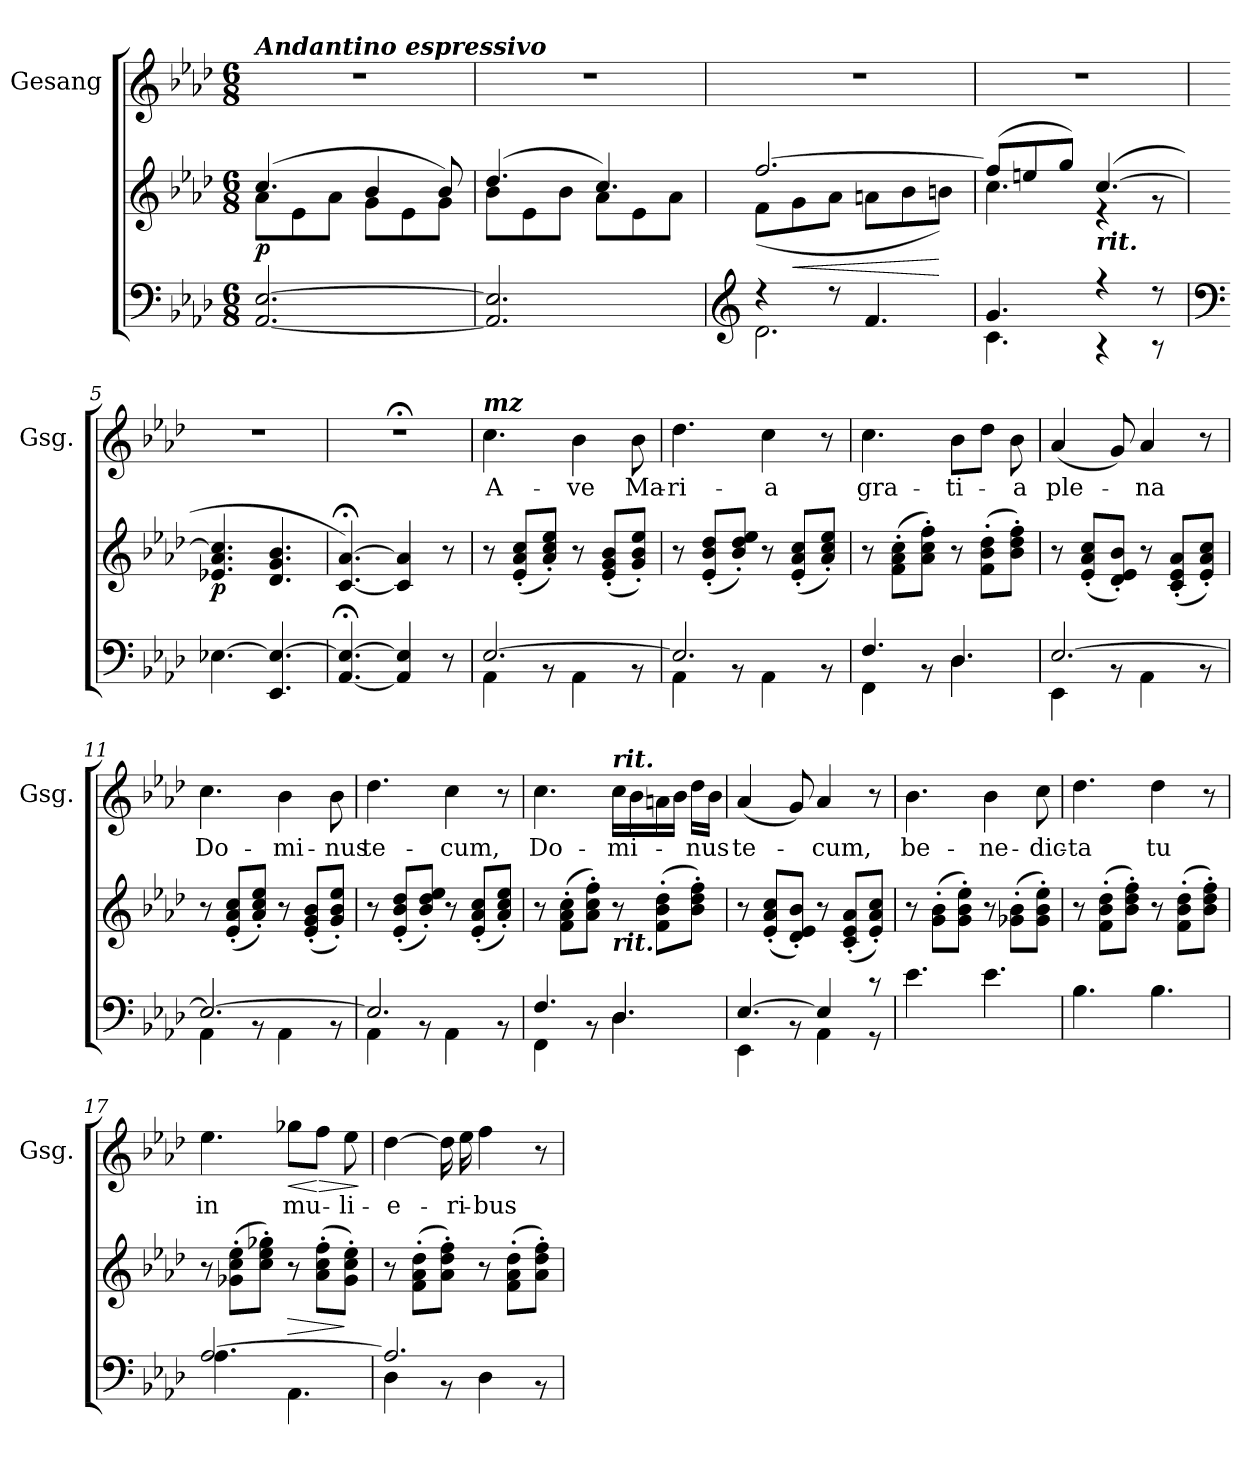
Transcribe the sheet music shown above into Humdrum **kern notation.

**kern	**kern	**dynam	**kern	**text	**dynam
*part2	*part2	*part2	*part1	*part1	*part1
*staff3	*staff2	*staff2/3	*staff1	*staff1	*staff1
*	*	*	*I"Gesang	*	*
*	*	*	*I'Gsg.	*	*
*clefF4	*clefG2	*	*clefG2	*	*
*k[b-e-a-d-]	*k[b-e-a-d-]	*	*k[b-e-a-d-]	*	*
*A-:	*A-:	*	*A-:	*	*
*M6/8	*M6/8	*	*M6/8	*	*
=1	=1	=1	=1	=1	=1
*	*^	*	*	*	*
!	!	!	!	!LO:TX:a:Bi:t=Andantino espressivo	!	!
!	!	!	!LO:DY:b	!	!	!
[2.AA-/ [2.E-/	(4.cc/	8a-\L	p	2.r	.	.
.	.	8e-\	.	.	.	.
.	.	8a-\J	.	.	.	.
.	4b-/	8g\L	.	.	.	.
.	.	8e-\	.	.	.	.
.	8b-/)	8g\J	.	.	.	.
=2	=2	=2	=2	=2	=2	=2
2.AA-/] 2.E-/]	(4.dd-/	8b-\L	.	2.r	.	.
.	.	8e-\	.	.	.	.
.	.	8b-\J	.	.	.	.
.	4.cc/)	8a-\L	.	.	.	.
.	.	8e-\	.	.	.	.
.	.	8a-\J	.	.	.	.
=3	=3	=3	=3	=3	=3	=3
*clefG2	*	*	*	*	*	*
*^	*	*	*	*	*	*
4rcc	2.d-\	[>2.ff/	(>8f\L	.	2.r	.	.
!	!	!	!	!LO:HP:b	!	!	!
.	.	.	8g\	<	.	.	.
8r	.	.	8a-\J	.	.	.	.
4.f/	.	.	8an\L	.	.	.	.
.	.	.	8b-\	.	.	.	.
.	.	.	8bn\J)	[	.	.	.
=4	=4	=4	=4	=4	=4	=4	=4
4.g/	4.c\	(>8ff/L]	4.cc\	.	2.r	.	.
.	.	8een/	.	.	.	.	.
.	.	8gg/J)	.	.	.	.	.
!	!	!LO:TX:b:Bi:t=rit.	!	!	!	!	!
4r	4r	([>4.cc/	4re	.	.	.	.
8r	8r	.	8rf	.	.	.	.
*v	*v	*	*	*	*	*	*
*	*v	*v	*	*	*	*
=5	=5	=5	=5	=5	=5
*clefF4	*	*	*	*	*
*^	*^	*	*	*	*
!	!	!	!	!LO:DY:b	!	!	!
*v	*v	*	*	*	*	*	*
*	*v	*v	*	*	*	*
[4.E-X\	4.e-X/ 4.a-/ 4.cc/]	p	2.r	.	.
4.EE-/ 4.E-/_	4.d-/ 4.g/ 4.b-/	.	.	.	.
=6	=6	=6	=6	=6	=6
!	!	!	!LO:N:vis=1	!	!
[4.AA-/;< 4.E-/_;<	[4.c/;< [4.a-/;<)	.	2.r;<	.	.
4AA-/] 4E-/]	4c/] 4a-/]	.	.	.	.
8r	8r	.	.	.	.
!!LO:LB:g=z
=7	=7	=7	=7	=7	=7
*^	*	*	*	*	*
!	!	!	!	!LO:TX:a:Bi:t=mz	!	!
!	!	!	!	!	!LO:LY:b	!
[>2.E-/	4AA-\	8r	.	4.cc\	A-	.
.	.	(<8e-/'< 8a-/'< 8cc/'<L	.	.	.	.
.	8rAA	8a-/'< 8cc/'< 8ee-/'<J)	.	.	.	.
!	!	!	!	!	!LO:LY:b	!
.	4AA-\	8r	.	4b-\	-ve	.
.	.	(<8e-/'< 8g/'< 8b-/'<L	.	.	.	.
!	!	!	!	!	!LO:LY:b	!
.	8rAA	8g/'< 8b-/'< 8ee-/'<J)	.	8b-\	Ma-	.
=8	=8	=8	=8	=8	=8	=8
!	!	!	!	!	!LO:LY:b	!
2.E-/]	4AA-\	8r	.	4.dd-\	-ri-	.
.	.	(<8e-/'< 8b-/'< 8dd-/'<L	.	.	.	.
.	8rAA	8b-/'< 8dd-/'< 8ee-/'<J)	.	.	.	.
!	!	!	!	!	!LO:LY:b	!
.	4AA-\	8r	.	4cc\	-a	.
.	.	(<8e-/'< 8a-/'< 8cc/'<L	.	.	.	.
.	8rAA	8a-/'< 8cc/'< 8ee-/'<J)	.	8r	.	.
=9	=9	=9	=9	=9	=9	=9
!	!	!	!	!	!LO:LY:b	!
4.F/	4FF\	8r	.	4.cc\	gra-	.
.	.	(>8f\'> 8a-\'> 8cc\'>L	.	.	.	.
.	8rAA	8a-\'> 8cc\'> 8ff\'>J)	.	.	.	.
!	!	!	!	!	!LO:LY:b	!
4.D-/	4.D-\	8r	.	8b-\L	-ti-	.
.	.	(>8f\'> 8b-\'> 8dd-\'>L	.	8dd-\J	.	.
!	!	!	!	!	!LO:LY:b	!
.	.	8b-\'> 8dd-\'> 8ff\'>J)	.	8b-\	-a	.
=10	=10	=10	=10	=10	=10	=10
!	!	!	!	!	!LO:LY:b	!
[>2.E-/	4EE-\	8r	.	(<4a-/	ple-	.
.	.	(<8e-/'< 8a-/'< 8cc/'<L	.	.	.	.
.	8rAA	8d-/'< 8e-/'< 8b-/'<J)	.	8g/)	.	.
!	!	!	!	!	!LO:LY:b	!
.	4AA-\	8r	.	4a-/	-na	.
.	.	(<8c/'< 8e-/'< 8a-/'<L	.	.	.	.
.	8rAA	8e-/'< 8a-/'< 8cc/'<J)	.	8r	.	.
=11	=11	=11	=11	=11	=11	=11
!	!	!	!	!	!LO:LY:b	!
2.E-/_	4AA-\	8r	.	4.cc\	Do-	.
.	.	(<8e-/'< 8a-/'< 8cc/'<L	.	.	.	.
.	8rAA	8a-/'< 8cc/'< 8ee-/'<J)	.	.	.	.
!	!	!	!	!	!LO:LY:b	!
.	4AA-\	8r	.	4b-\	-mi-	.
.	.	(<8e-/'< 8g/'< 8b-/'<L	.	.	.	.
!	!	!	!	!	!LO:LY:b	!
.	8rAA	8g/'< 8b-/'< 8ee-/'<J)	.	8b-\	-nus	.
=12	=12	=12	=12	=12	=12	=12
!	!	!	!	!	!LO:LY:b	!
2.E-/]	4AA-\	8r	.	4.dd-\	te-	.
.	.	(<8e-/'< 8b-/'< 8dd-/'<L	.	.	.	.
.	8rAA	8b-/'< 8dd-/'< 8ee-/'<J)	.	.	.	.
!	!	!	!	!	!LO:LY:b	!
.	4AA-\	8r	.	4cc\	-cum,	.
.	.	(<8e-/'< 8a-/'< 8cc/'<L	.	.	.	.
.	8rAA	8a-/'< 8cc/'< 8ee-/'<J)	.	8r	.	.
!!LO:LB:g=z
=13	=13	=13	=13	=13	=13	=13
!	!	!	!	!	!LO:LY:b	!
4.F/	4FF\	8r	.	4.cc\	Do-	.
.	.	(>8f\'> 8a-\'> 8cc\'>L	.	.	.	.
.	8rAA	8a-\'> 8cc\'> 8ff\'>J)	.	.	.	.
!	!	!	!	!LO:TX:a:Bi:t=rit.	!	!
!	!	!LO:TX:b:Bi:t=rit.	!	!	!	!
!	!	!	!	!	!LO:LY:b	!
4.D-/	4.D-\	8r	.	16cc\LL	-mi-	.
.	.	.	.	16b-\	.	.
.	.	(>8f\'> 8b-\'> 8dd-\'>L	.	16an\	.	.
.	.	.	.	16b-\JJ	.	.
!	!	!	!	!	!LO:LY:b	!
.	.	8b-\'> 8dd-\'> 8ff\'>J)	.	16dd-\LL	-nus	.
.	.	.	.	16b-\JJ	.	.
=14	=14	=14	=14	=14	=14	=14
!	!	!	!	!	!LO:LY:b	!
[>4.E-/	4EE-\	8r	.	(<4a-/	te-	.
.	.	(<8e-/'< 8a-/'< 8cc/'<L	.	.	.	.
.	8rAA	8d-/'< 8e-/'< 8b-/'<J)	.	8g/)	.	.
!	!	!	!	!	!LO:LY:b	!
4E-/]	4AA-\	8r	.	4a-/	-cum,	.
.	.	(<8c/'< 8e-/'< 8a-/'<L	.	.	.	.
8r	8r	8e-/'< 8a-/'< 8cc/'<J)	.	8r	.	.
=15	=15	=15	=15	=15	=15	=15
!	!	!	!	!	!LO:LY:b	!
*v	*v	*	*	*	*	*
4.e-\	8r	.	4.b-\	be-	.
.	(>8g\'> 8b-\'>L	.	.	.	.
.	8g\'> 8b-\'> 8ee-\'>J)	.	.	.	.
!	!	!	!	!LO:LY:b	!
4.e-\	8r	.	4b-\	-ne-	.
.	(>8g-X\'> 8b-\'>L	.	.	.	.
!	!	!	!	!LO:LY:b	!
.	8g-\'> 8b-\'> 8ee-\'>J)	.	8cc\	-dic-	.
=16	=16	=16	=16	=16	=16
!	!	!	!	!LO:LY:b	!
4.B-\	8r	.	4.dd-\	-ta	.
.	(>8f\'> 8b-\'> 8dd-\'>L	.	.	.	.
.	8b-\'> 8dd-\'> 8ff\'>J)	.	.	.	.
!	!	!	!	!LO:LY:b	!
4.B-\	8r	.	4dd-\	tu	.
.	(>8f\'> 8b-\'> 8dd-\'>L	.	.	.	.
.	8b-\'> 8dd-\'> 8ff\'>J)	.	8r	.	.
=17	=17	=17	=17	=17	=17
*^	*	*	*	*	*
!	!	!	!	!	!LO:LY:b	!
[>2.A-/	4.A-\	8r	.	4.ee-\	in	.
.	.	(>8g-X\'> 8cc\'> 8ee-\'>L	.	.	.	.
.	.	8cc\'> 8ee-\'> 8gg-X\'>J)	.	.	.	.
!	!	!	!LO:HP:b	!	!LO:LY:b	!LO:HP:b
.	4.AA-\	8r	>	8gg-X\L	mu-	<
!	!	!	!	!	!	!LO:HP:n=1:b
.	.	(>8a-\'> 8cc\'> 8ff\'>L	.	8ff\J	.	[ >
!	!	!	!	!	!LO:LY:b	!
.	.	8g-\'> 8cc\'> 8ee-\'>J)	]	8ee-\	-li-	.
*v	*v	*	*	*	*	*
.	.	.	.	.	]
!!LO:LB:g=z
=18	=18	=18	=18	=18	=18
*^	*	*	*	*	*
!	!	!	!	!	!LO:LY:b	!
2.A-/]	4D-\	8r	.	[4dd-\	-e-	.
.	.	(>8f\'> 8a-\'> 8dd-\'>L	.	.	.	.
.	8r	8a-\'> 8dd-\'> 8ff\'>J)	.	16dd-\]	.	.
!	!	!	!	!	!LO:LY:b	!
.	.	.	.	16ee-\	-ri-	.
!	!	!	!	!	!LO:LY:b	!
.	4D-\	8r	.	4ff\	-bus	.
.	.	(>8f\'> 8a-\'> 8dd-\'>L	.	.	.	.
.	8r	8a-\'> 8dd-\'> 8ff\'>J)	.	8r	.	.
*v	*v	*	*	*	*	*
=	=	=	=	=	=
*-	*-	*-	*-	*-	*-
